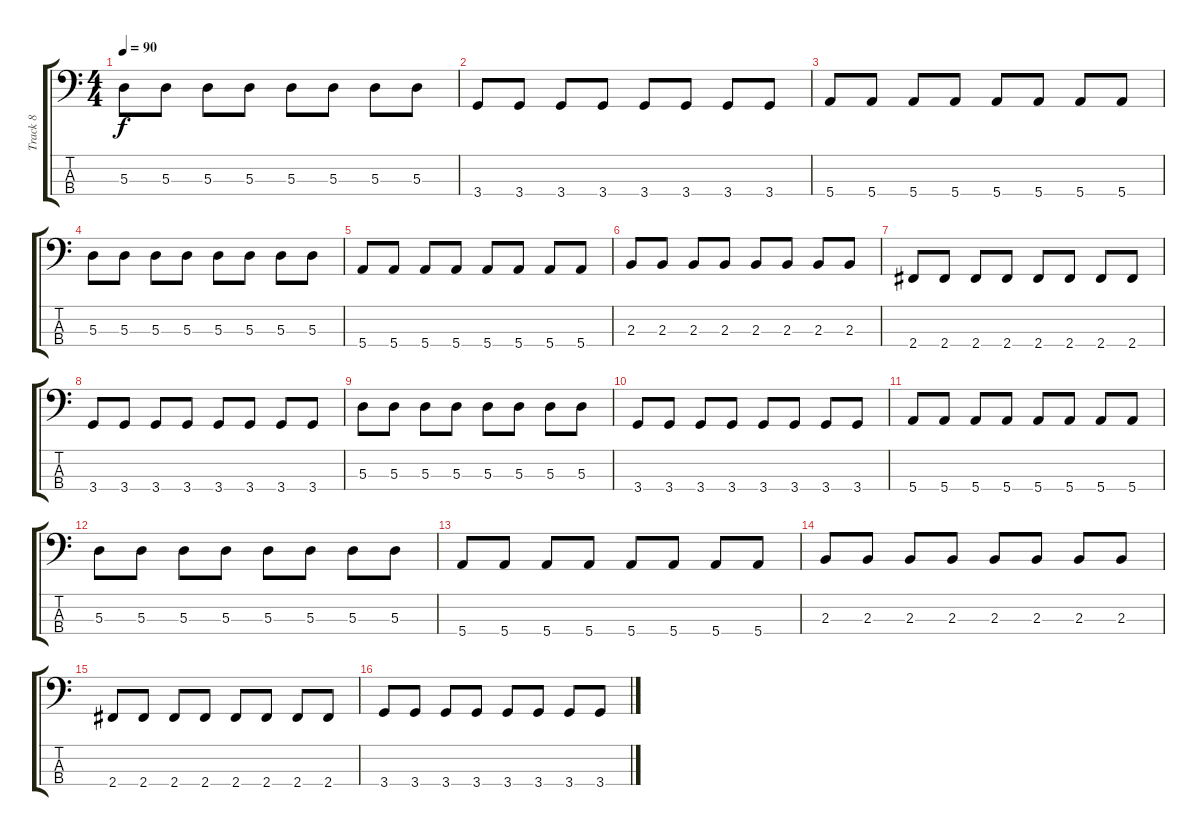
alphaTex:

\track ("Track 8" "Track 8") {instrument electricbassfinger}
\staff {score tabs}
\tuning (G2 D2 A1 E1) {hide}
\ts (4 4)
\tempo 90
\clef f4
\ks c
5.3.8{dy f instrument electricbassfinger} 5.3.8 5.3.8 5.3.8 5.3.8 5.3.8 5.3.8 5.3.8 |
3.4.8 3.4.8 3.4.8 3.4.8 3.4.8 3.4.8 3.4.8 3.4.8 |
5.4.8 5.4.8 5.4.8 5.4.8 5.4.8 5.4.8 5.4.8 5.4.8 |
5.3.8 5.3.8 5.3.8 5.3.8 5.3.8 5.3.8 5.3.8 5.3.8 |
5.4.8 5.4.8 5.4.8 5.4.8 5.4.8 5.4.8 5.4.8 5.4.8 |
2.3.8 2.3.8 2.3.8 2.3.8 2.3.8 2.3.8 2.3.8 2.3.8 |
2.4.8 2.4.8 2.4.8 2.4.8 2.4.8 2.4.8 2.4.8 2.4.8 |
3.4.8 3.4.8 3.4.8 3.4.8 3.4.8 3.4.8 3.4.8 3.4.8 |
5.3.8 5.3.8 5.3.8 5.3.8 5.3.8 5.3.8 5.3.8 5.3.8 |
3.4.8 3.4.8 3.4.8 3.4.8 3.4.8 3.4.8 3.4.8 3.4.8 |
5.4.8 5.4.8 5.4.8 5.4.8 5.4.8 5.4.8 5.4.8 5.4.8 |
5.3.8 5.3.8 5.3.8 5.3.8 5.3.8 5.3.8 5.3.8 5.3.8 |
5.4.8 5.4.8 5.4.8 5.4.8 5.4.8 5.4.8 5.4.8 5.4.8 |
2.3.8 2.3.8 2.3.8 2.3.8 2.3.8 2.3.8 2.3.8 2.3.8 |
2.4.8 2.4.8 2.4.8 2.4.8 2.4.8 2.4.8 2.4.8 2.4.8 |
3.4.8 3.4.8 3.4.8 3.4.8 3.4.8 3.4.8 3.4.8 3.4.8
